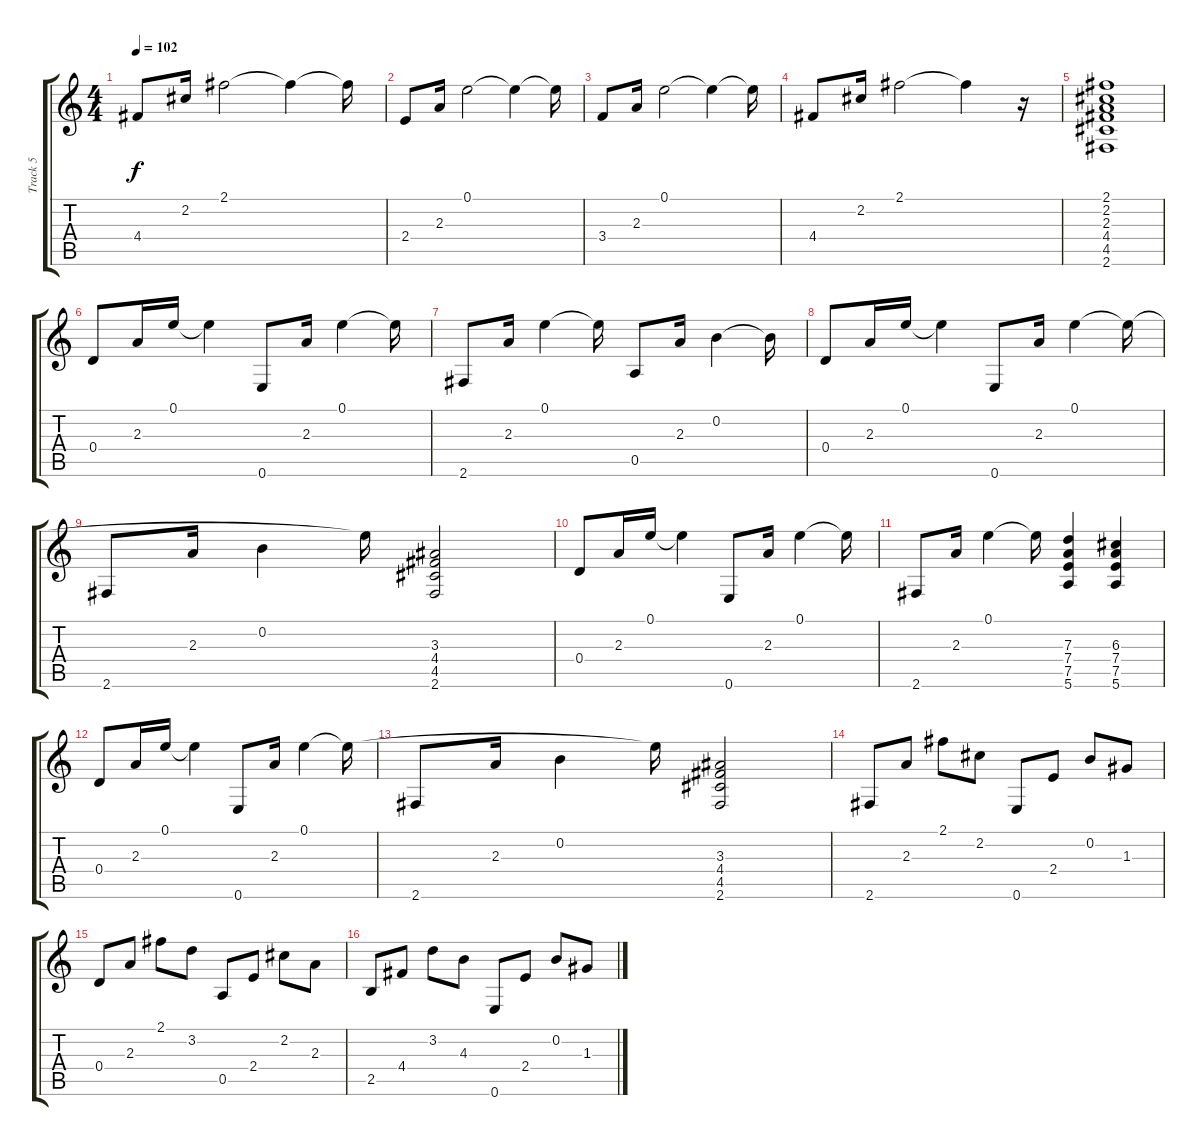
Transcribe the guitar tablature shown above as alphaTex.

\track ("Track 5" "Track 5") {instrument acousticguitarsteel}
\staff {score tabs}
\tuning (E4 B3 G3 D3 A2 E2) {hide}
\ts (4 4)
\tempo 102
\clef g2
\ks c
4.4.8{dy f} 2.2.16 2.1.2 2.1{t}.4 2.1{t}.16 |
2.4.8 2.3.16 0.1.2 0.1{t}.4 0.1{t}.16 |
3.4.8 2.3.16 0.1.2 0.1{t}.4 0.1{t}.16 |
4.4.8 2.2.16 2.1.2 2.1{t}.4 r.16 |
(2.1 2.2 2.3 4.4 4.5 2.6).1 |
0.4.8 2.3.16 0.1.16 0.1{t}.4 0.6.8 2.3.16 0.1.4 0.1{t}.16 |
2.6.8 2.3.16 0.1.4 0.1{t}.16 0.5.8 2.3.16 0.2.4 0.2{t}.16 |
0.4.8 2.3.16 0.1.16 0.1{t}.4 0.6.8 2.3.16 0.1.4 0.1{t}.16 |
2.6.8 2.3.16 0.2.4 0.1{t}.16 (3.3 4.4 4.5 2.6).2 |
0.4.8 2.3.16 0.1.16 0.1{t}.4 0.6.8 2.3.16 0.1.4 0.1{t}.16 |
2.6.8 2.3.16 0.1.4 0.1{t}.16 (7.3 7.4 7.5 5.6).4 (6.3 7.4 7.5 5.6).4 |
0.4.8 2.3.16 0.1.16 0.1{t}.4 0.6.8 2.3.16 0.1.4 0.1{t}.16 |
2.6.8 2.3.16 0.2.4 0.1{t}.16 (3.3 4.4 4.5 2.6).2 |
2.6.8 2.3.8 2.1.8 2.2.8 0.6.8 2.4.8 0.2.8 1.3.8 |
0.4.8 2.3.8 2.1.8 3.2.8 0.5.8 2.4.8 2.2.8 2.3.8 |
2.5.8 4.4.8 3.2.8 4.3.8 0.6.8 2.4.8 0.2.8 1.3.8
